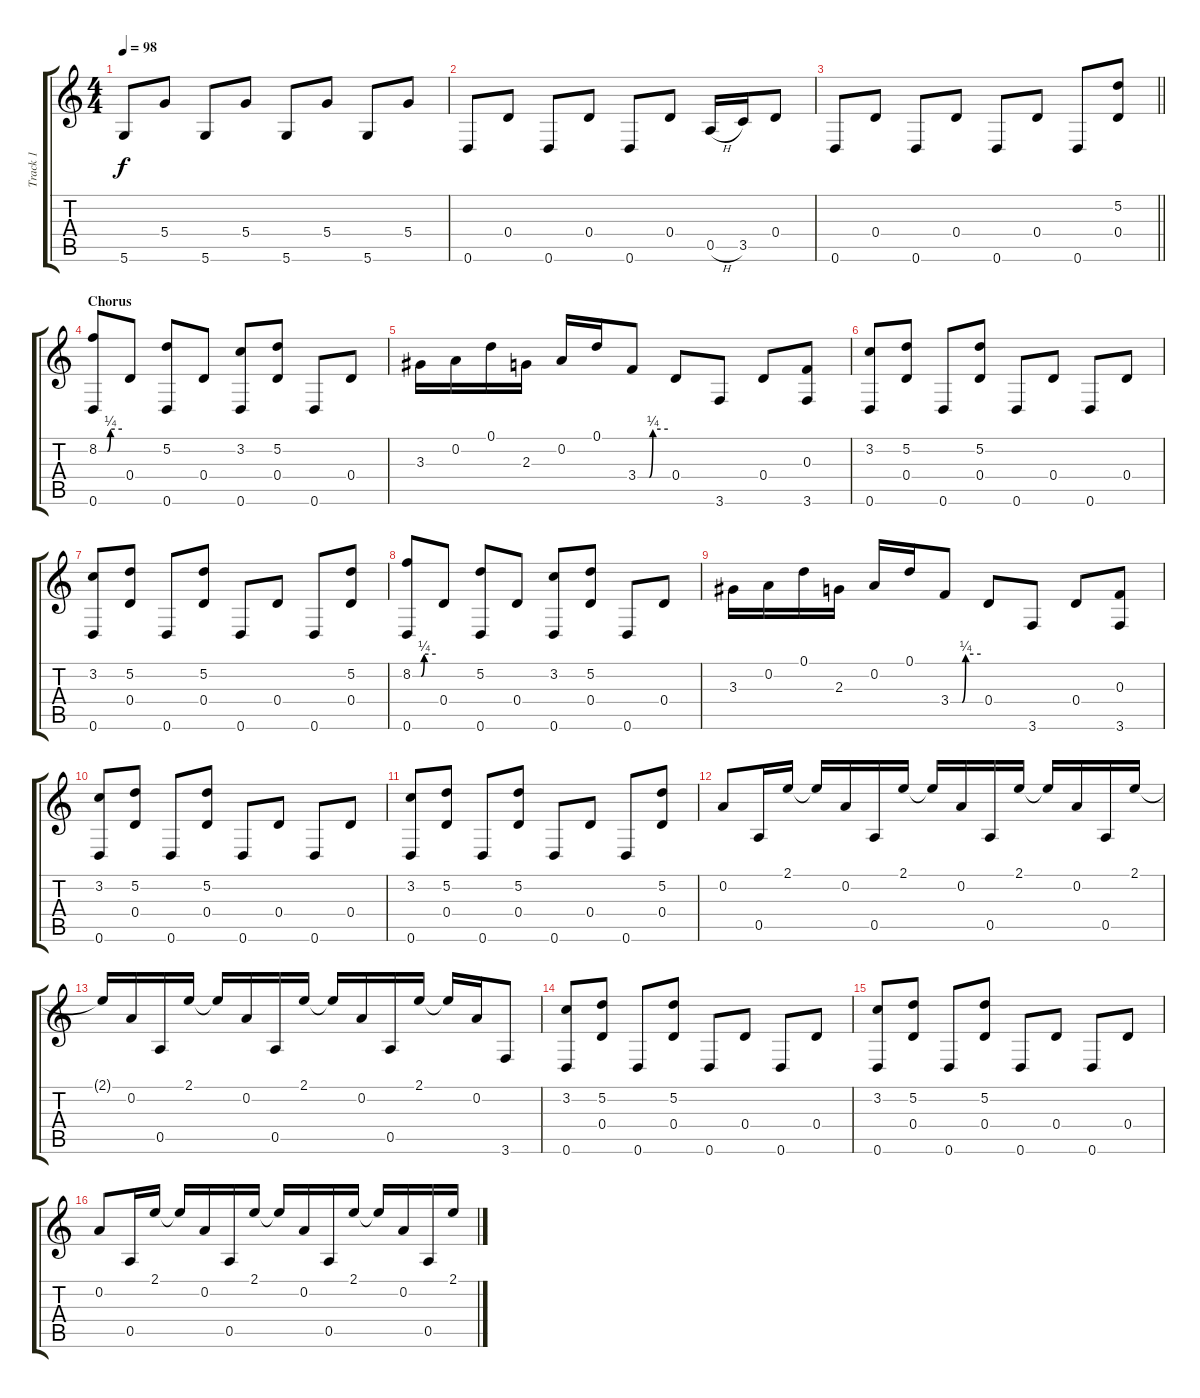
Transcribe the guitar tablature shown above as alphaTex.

\track ("Track 1" "Track 1") {instrument acousticguitarsteel}
\staff {score tabs}
\tuning (D4 A3 F3 D3 A2 D2) {hide}
\ts (4 4)
\tempo 98
\clef g2
\ks c
5.6.8{dy f} 5.4.8 5.6.8 5.4.8 5.6.8 5.4.8 5.6.8 5.4.8 |
0.6.8 0.4.8 0.6.8 0.4.8 0.6.8 0.4.8 0.5{h}.16 3.5.16 0.4.8 |
\barLineRight lightlight
0.6.8 0.4.8 0.6.8 0.4.8 0.6.8 0.4.8 0.6.8 (5.2 0.4).8 |
\section ("" "Chorus")
(8.2{be (custom 0 0 22 0 30 1 60 1)} 0.6).8 0.4.8 (5.2 0.6).8 0.4.8 (3.2 0.6).8 (5.2 0.4).8 0.6.8 0.4.8 |
3.3.16 0.2.16 0.1.16 2.3.16 0.2.16 0.1.16 3.4{be (custom 0 0 23 0 30 1 60 1)}.8 0.4.8 3.6.8 0.4.8 (0.3 3.6).8 |
(3.2 0.6).8 (5.2 0.4).8 0.6.8 (5.2 0.4).8 0.6.8 0.4.8 0.6.8 0.4.8 |
(3.2 0.6).8 (5.2 0.4).8 0.6.8 (5.2 0.4).8 0.6.8 0.4.8 0.6.8 (5.2 0.4).8 |
(8.2{be (custom 0 0 22 0 30 1 60 1)} 0.6).8 0.4.8 (5.2 0.6).8 0.4.8 (3.2 0.6).8 (5.2 0.4).8 0.6.8 0.4.8 |
3.3.16 0.2.16 0.1.16 2.3.16 0.2.16 0.1.16 3.4{be (custom 0 0 23 0 30 1 60 1)}.8 0.4.8 3.6.8 0.4.8 (0.3 3.6).8 |
(3.2 0.6).8 (5.2 0.4).8 0.6.8 (5.2 0.4).8 0.6.8 0.4.8 0.6.8 0.4.8 |
(3.2 0.6).8 (5.2 0.4).8 0.6.8 (5.2 0.4).8 0.6.8 0.4.8 0.6.8 (5.2 0.4).8 |
0.2.8 0.5.16 2.1.16 2.1{t}.16 0.2.16 0.5.16 2.1.16 2.1{t}.16 0.2.16 0.5.16 2.1.16 2.1{t}.16 0.2.16 0.5.16 2.1.16 |
2.1{t}.16 0.2.16 0.5.16 2.1.16 2.1{t}.16 0.2.16 0.5.16 2.1.16 2.1{t}.16 0.2.16 0.5.16 2.1.16 2.1{t}.16 0.2.16 3.6.8 |
(3.2 0.6).8 (5.2 0.4).8 0.6.8 (5.2 0.4).8 0.6.8 0.4.8 0.6.8 0.4.8 |
(3.2 0.6).8 (5.2 0.4).8 0.6.8 (5.2 0.4).8 0.6.8 0.4.8 0.6.8 0.4.8 |
0.2.8 0.5.16 2.1.16 2.1{t}.16 0.2.16 0.5.16 2.1.16 2.1{t}.16 0.2.16 0.5.16 2.1.16 2.1{t}.16 0.2.16 0.5.16 2.1.16
